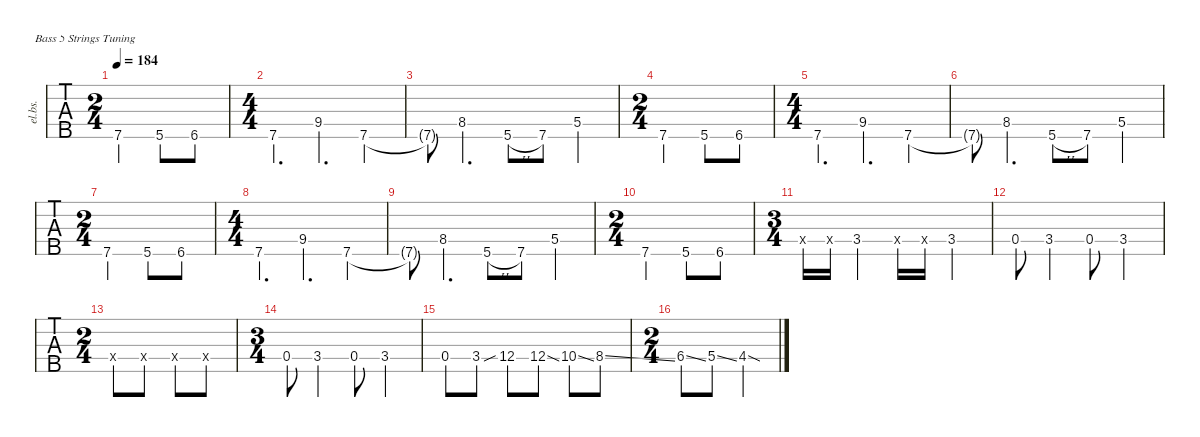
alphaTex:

\defaultSystemsLayout 4
\hideDynamics
\bracketExtendMode nobrackets
\otherSystemsTrackNameOrientation horizontal
\track ("Bass" "el.bs.") {defaultSystemsLayout 4 multiBarRest instrument electricbassfinger}
\staff {tabs}
\tuning (G2 D2 A1 E1 B0)
\ts (2 4)
\beaming (8 2 2 2 2)
\tempo 184
\clef f4
\ks c
7.5{acc #}.4{dy f} 5.5.8 6.5.8 |
\ts (4 4)
\beaming (8 2 2 2 2)
7.5{acc #}.4{d} 9.4{acc #}.4{d} 7.5{acc #}.4 |
7.5{t acc #}.8{dy mf} 8.4.4{d dy f} 5.5{h}.8 7.5{acc #}.8 5.4.4 |
\ts (2 4)
\beaming (8 2 2 2 2)
7.5{acc #}.4 5.5.8 6.5.8 |
\ts (4 4)
\beaming (8 2 2 2 2)
7.5{acc #}.4{d} 9.4{acc #}.4{d} 7.5{acc #}.4 |
7.5{t acc #}.8{dy mf} 8.4.4{d dy f} 5.5{h}.8 7.5{acc #}.8 5.4.4 |
\ts (2 4)
\beaming (8 2 2 2 2)
7.5{acc #}.4 5.5.8 6.5.8 |
\ts (4 4)
\beaming (8 2 2 2 2)
7.5{acc #}.4{d} 9.4{acc #}.4{d} 7.5{acc #}.4 |
7.5{t acc #}.8{dy mf} 8.4.4{d dy f} 5.5{h}.8 7.5{acc #}.8 5.4.4 |
\ts (2 4)
\beaming (8 2 2 2 2)
7.5{acc #}.4 5.5.8 6.5.8 |
\ts (3 4)
\beaming (8 2 2 2 2)
0.4{x}.16 0.4{x}.16 3.4.4 0.4{x}.16 0.4{x}.16 3.4.4 |
0.4.8 3.4.4 0.4.8 3.4.4 |
\ts (2 4)
\beaming (8 2 2 2 2)
0.4{x}.8 0.4{x}.8 0.4{x}.8 0.4{x}.8 |
\ts (3 4)
\beaming (8 2 2 2 2)
0.4.8 3.4.4 0.4.8 3.4.4 |
0.4.8 3.4.8 12.4{sib}.8{dy mf} 12.4{ss}.8{dy f} 10.4{ss}.8 8.4{ss}.8 |
\ts (2 4)
\beaming (8 2 2 2 2)
6.4{ss acc #}.8 5.4{ss}.8 4.4{sod acc #}.4
